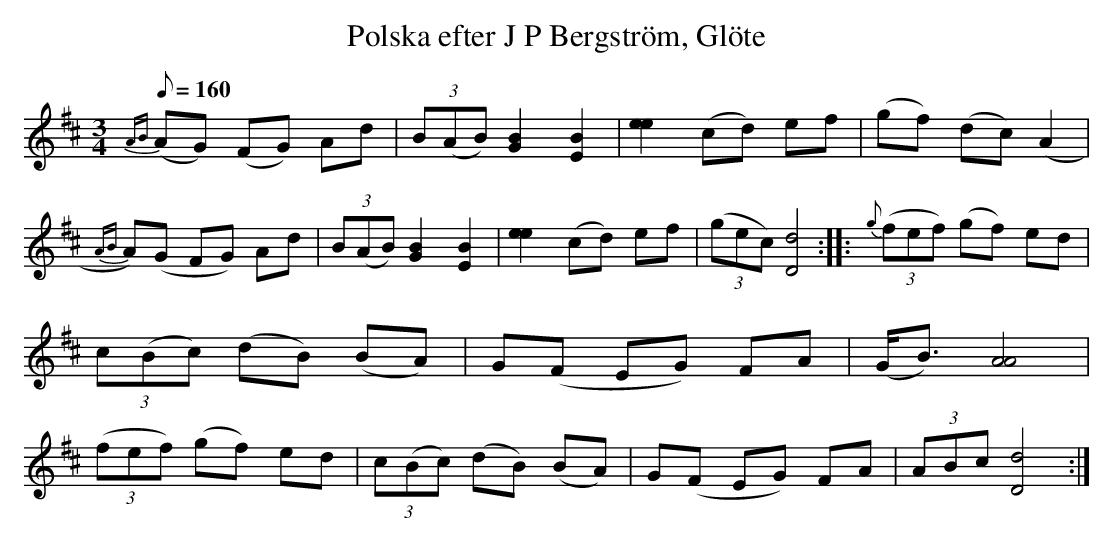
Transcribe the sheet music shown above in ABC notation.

X:1
T:Polska efter J P Bergström, Glöte
M:3/4
L:1/8
Q:160
K:D
{AB}(AG) (FG) Ad|(3B(AB) [G2B2] [E2B2]|[e2e2] (cd) ef|(gf) (dc) (A2|\
{AB}A)(G FG) Ad|(3B(AB) [G2B2] [E2B2]|[e2e2] (cd) ef|((3gec) [D4d4]::\
{g}((3fef) (gf) ed|(3c(Bc) (dB) (BA)|G(F EG) FA|(G<B) [A4A4]|((3fef) (gf) ed|\
(3c(Bc) (dB) (BA)|G(F EG) FA|(3ABc [D4d4]:|
